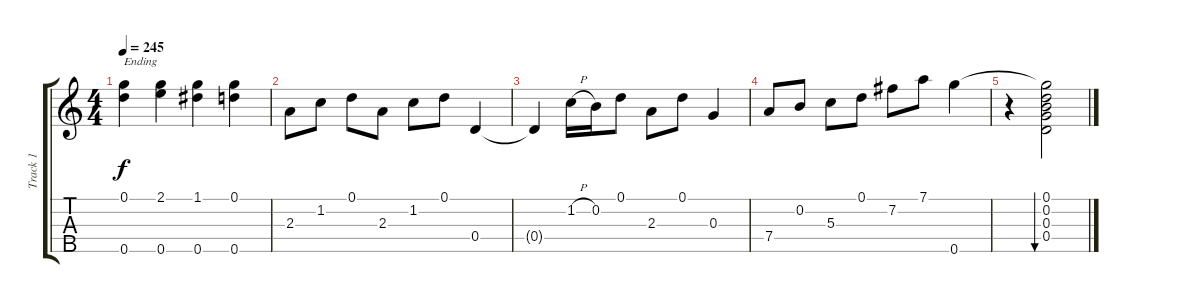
\track ("Track 1" "Track 1") {instrument banjo}
\staff {score tabs}
\tuning (D4 B3 G3 D3 G4) {hide}
\displaytranspose 12
\ts (4 4)
\tempo 245
\clef g2
\ks c
(0.1 0.5).4{txt "Ending" dy f} (2.1 0.5).4 (1.1 0.5).4 (0.1 0.5).4 |
2.3.8 1.2.8 0.1.8 2.3.8 1.2.8 0.1.8 0.4.4 |
0.4{t}.4 1.2{h}.16 0.2.16 0.1.8 2.3.8 0.1.8 0.3.4 |
7.4.8 0.2.8 5.3.8 0.1.8 7.2.8 7.1.8 0.5.4 |
r.4 (0.1 0.2 0.3 0.4 0.5{t}).2{bu 60}
